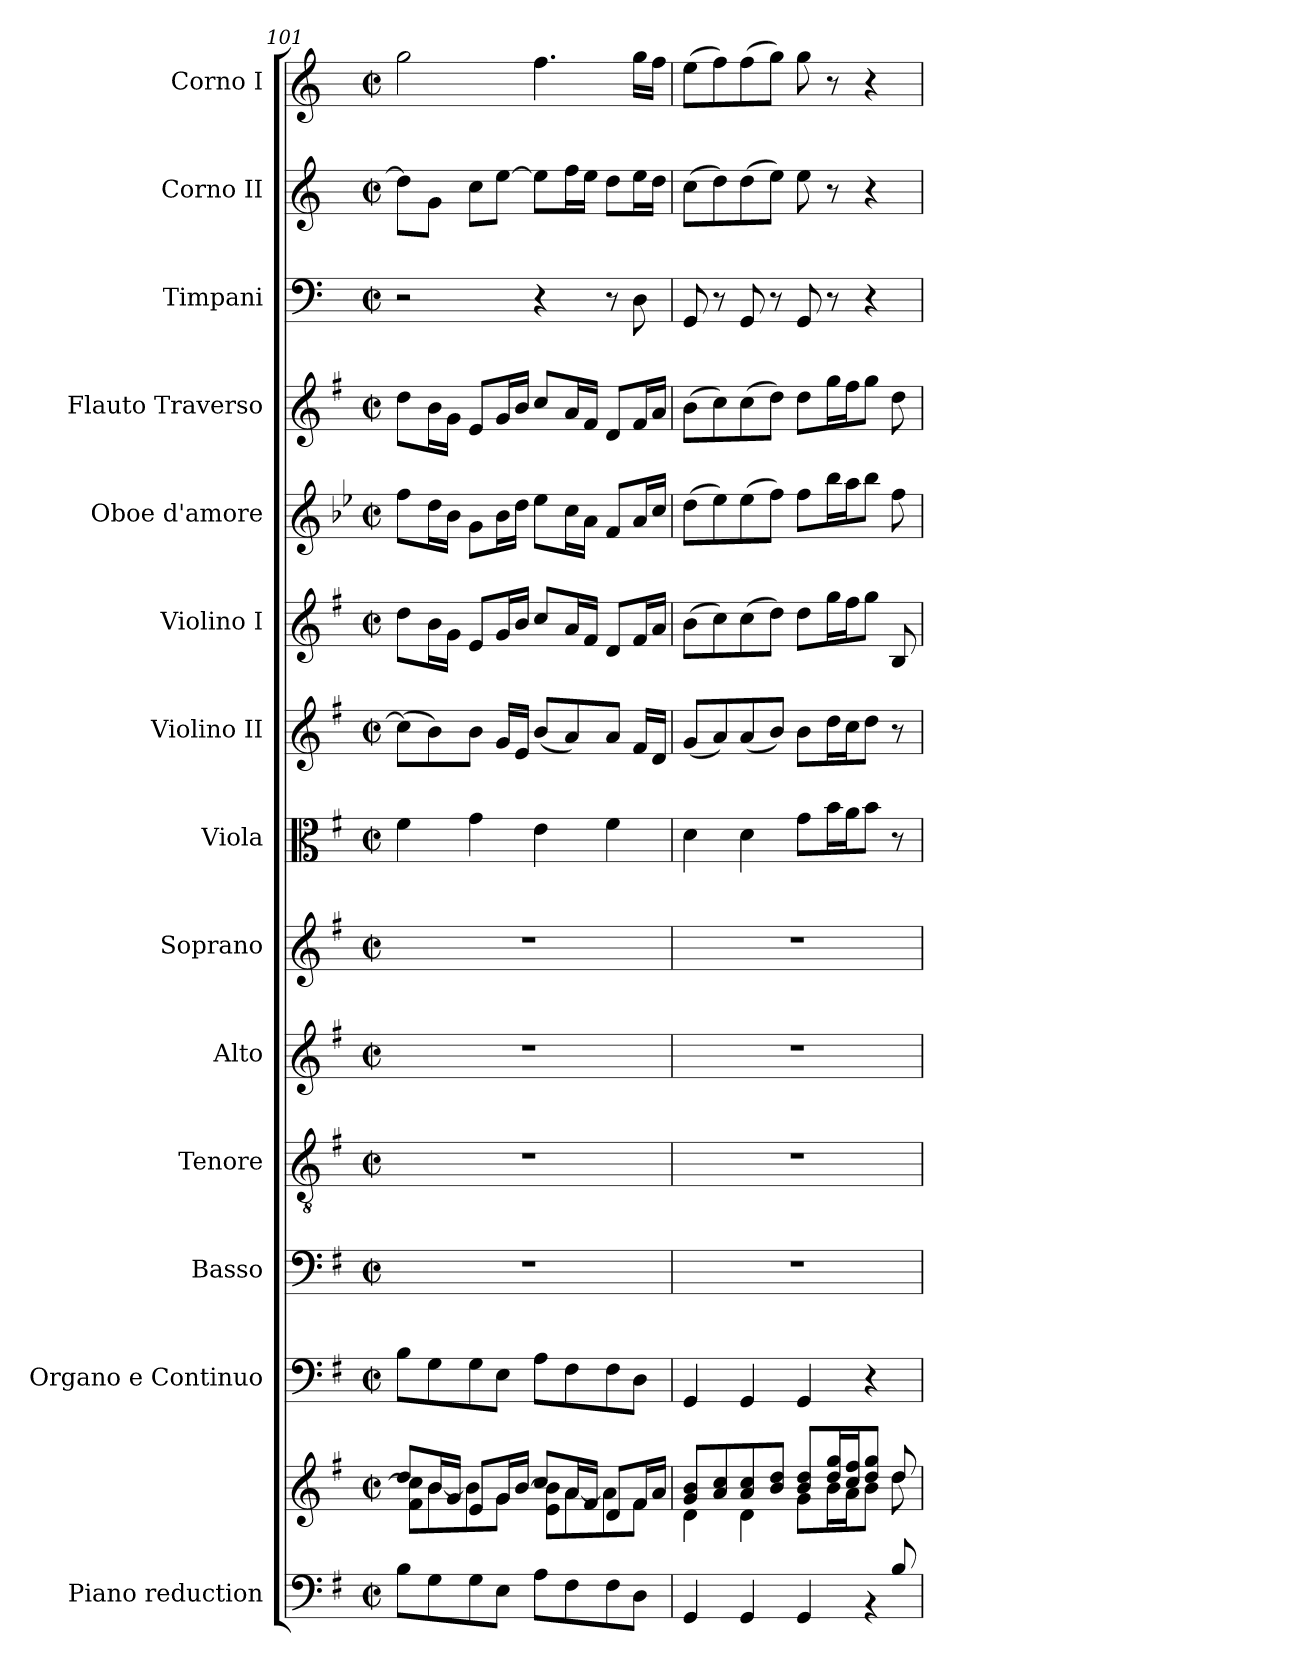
**kern	**kern	**kern	**kern	**kern	**kern	**kern	**kern	**kern	**kern	**kern	**kern	**kern	**kern	**kern
*part14	*part14	*part13	*part12	*part11	*part10	*part9	*part8	*part7	*part6	*part5	*part4	*part3	*part2	*part1
*staff15	*staff14	*staff13	*staff12	*staff11	*staff10	*staff9	*staff8	*staff7	*staff6	*staff5	*staff4	*staff3	*staff2	*staff1
*I"Piano reduction	*	*I"Organo e Continuo	*I"Basso	*I"Tenore	*I"Alto	*I"Soprano	*I"Viola	*I"Violino II	*I"Violino I	*I"Oboe d'amore	*I"Flauto Traverso	*I"Timpani	*I"Corno II	*I"Corno I
*I'Pno	*	*	*	*	*	*	*	*	*	*I'Ob	*I'Fl	*I'Timp	*	*
*clefF4	*clefG2	*clefF4	*clefF4	*clefGv2	*clefG2	*clefG2	*clefC3	*clefG2	*clefG2	*clefG2	*clefG2	*clefF4	*clefG2	*clefG2
*	*	*	*	*	*	*	*	*	*	*ITrd2c3	*	*	*ITrd3c5	*ITrd3c5
*k[f#]	*k[f#]	*k[f#]	*k[f#]	*k[f#]	*k[f#]	*k[f#]	*k[f#]	*k[f#]	*k[f#]	*k[f#]	*k[f#]	*k[]	*k[f#]	*k[f#]
*M2/2	*M2/2	*M2/2	*M2/2	*M2/2	*M2/2	*M2/2	*M2/2	*M2/2	*M2/2	*M2/2	*M2/2	*M2/2	*M2/2	*M2/2
*met(c|)	*met(c|)	*met(c|)	*met(c|)	*met(c|)	*met(c|)	*met(c|)	*met(c|)	*met(c|)	*met(c|)	*met(c|)	*met(c|)	*met(c|)	*met(c|)	*met(c|)
=101	=101	=101	=101	=101	=101	=101	=101	=101	=101	=101	=101	=101	=101	=101
*	*^	*	*	*	*	*	*	*	*	*	*	*	*	*
8B\L	8dd/L	8f#\ 8cc\]L	8B\L	1r	1r	1r	1r	4f#\	(>8cc\L]	8dd\L	8dd\L	8dd\L	2r	8a\L]	2dd\
8G\	16b/L	[8b\	8G\	.	.	.	.	.	8b\)	16b\L	16b\L	16b\L	.	8d\J	.
.	16g/JJ	.	.	.	.	.	.	.	.	16g\JJ	16g\JJ	16g\JJ	.	.	.
8G\	8e/L	8b\]	8G\	.	.	.	.	4g\	8b\J	8e/L	8e\L	8e/L	.	8g\L	.
8E\J	16g/L	8g\J	8E\J	.	.	.	.	.	16g/LL	16g/L	16g\L	16g/L	.	[8b\J	.
.	[16b/JJ	.	.	.	.	.	.	.	16e/JJ	16b/JJ	16b\JJ	16b/JJ	.	.	.
8A\L	8cc/L	8e\ 8b\]L	8A\L	.	.	.	.	4e\	(<8b/L	8cc/L	8cc\L	8cc/L	4r	8b\L]	4.cc\
8F#\	16a/L	[8a\	8F#\	.	.	.	.	.	8a/)	16a/L	16a\L	16a/L	.	16cc\L	.
.	16f#/JJ	.	.	.	.	.	.	.	.	16f#/JJ	16f#\JJ	16f#/JJ	.	16b\JJ	.
8F#\	8d/L	8a\]	8F#\	.	.	.	.	4f#\	8a/J	8d/L	8d/L	8d/L	8r	8a\L	.
8D\J	16f#/L	8f#\J	8D\J	.	.	.	.	.	16f#/LL	16f#/L	16f#/L	16f#/L	8D\	16b\L	16dd\LL
.	16a/JJ	.	.	.	.	.	.	.	16d/JJ	16a/JJ	16a/JJ	16a/JJ	.	16a\JJ	16cc\JJ
=102	=102	=102	=102	=102	=102	=102	=102	=102	=102	=102	=102	=102	=102	=102	=102
*^	*	*	*	*	*	*	*	*	*	*	*	*	*	*	*
4GG/	2ryy	8g/ 8b/L	4d\	4GG/	1r	1r	1r	1r	4d\	(<8g/L	(>8b\L	(>8b\L	(>8b\L	8GG/	(>8g\L	(>8b\L
.	.	8a/ 8cc/	.	.	.	.	.	.	.	8a/)	8cc\)	8cc\)	8cc\)	8r	8a\)	8cc\)
4GG/	.	8a/ 8cc/	4d\	4GG/	.	.	.	.	4d\	(<8a/	(>8cc\	(>8cc\	(>8cc\	8GG/	(>8a\	(>8cc\
.	.	8b/ 8dd/J	.	.	.	.	.	.	.	8b/J)	8dd\J)	8dd\J)	8dd\J)	8r	8b\J)	8dd\J)
4GG/	4ryy	8b/ 8dd/L	8g\L	4GG/	.	.	.	.	8g\L	8b\L	8dd\L	8dd\L	8dd\L	8GG/	8b\	8dd\
.	.	16dd/ 16gg/L	16b\L	.	.	.	.	.	16b\L	16dd\L	16gg\L	16gg\L	16gg\L	8r	8r	8r
.	.	16cc/ 16ff#/J	16a\J	.	.	.	.	.	16a\J	16cc\J	16ff#\J	16ff#\J	16ff#\J	.	.	.
8rFyy	4r	8dd/ 8gg/J	8b\J	4r	.	.	.	.	8b\J	8dd\J	8gg\J	8gg\J	8gg\J	4r	4r	4r
8B/	.	8dd/	8dd\	.	.	.	.	.	8r	8r	8B/	8dd\	8dd\	.	.	.
*v	*v	*	*	*	*	*	*	*	*	*	*	*	*	*	*	*
*	*v	*v	*	*	*	*	*	*	*	*	*	*	*	*	*
=	=	=	=	=	=	=	=	=	=	=	=	=	=	=
*-	*-	*-	*-	*-	*-	*-	*-	*-	*-	*-	*-	*-	*-	*-
